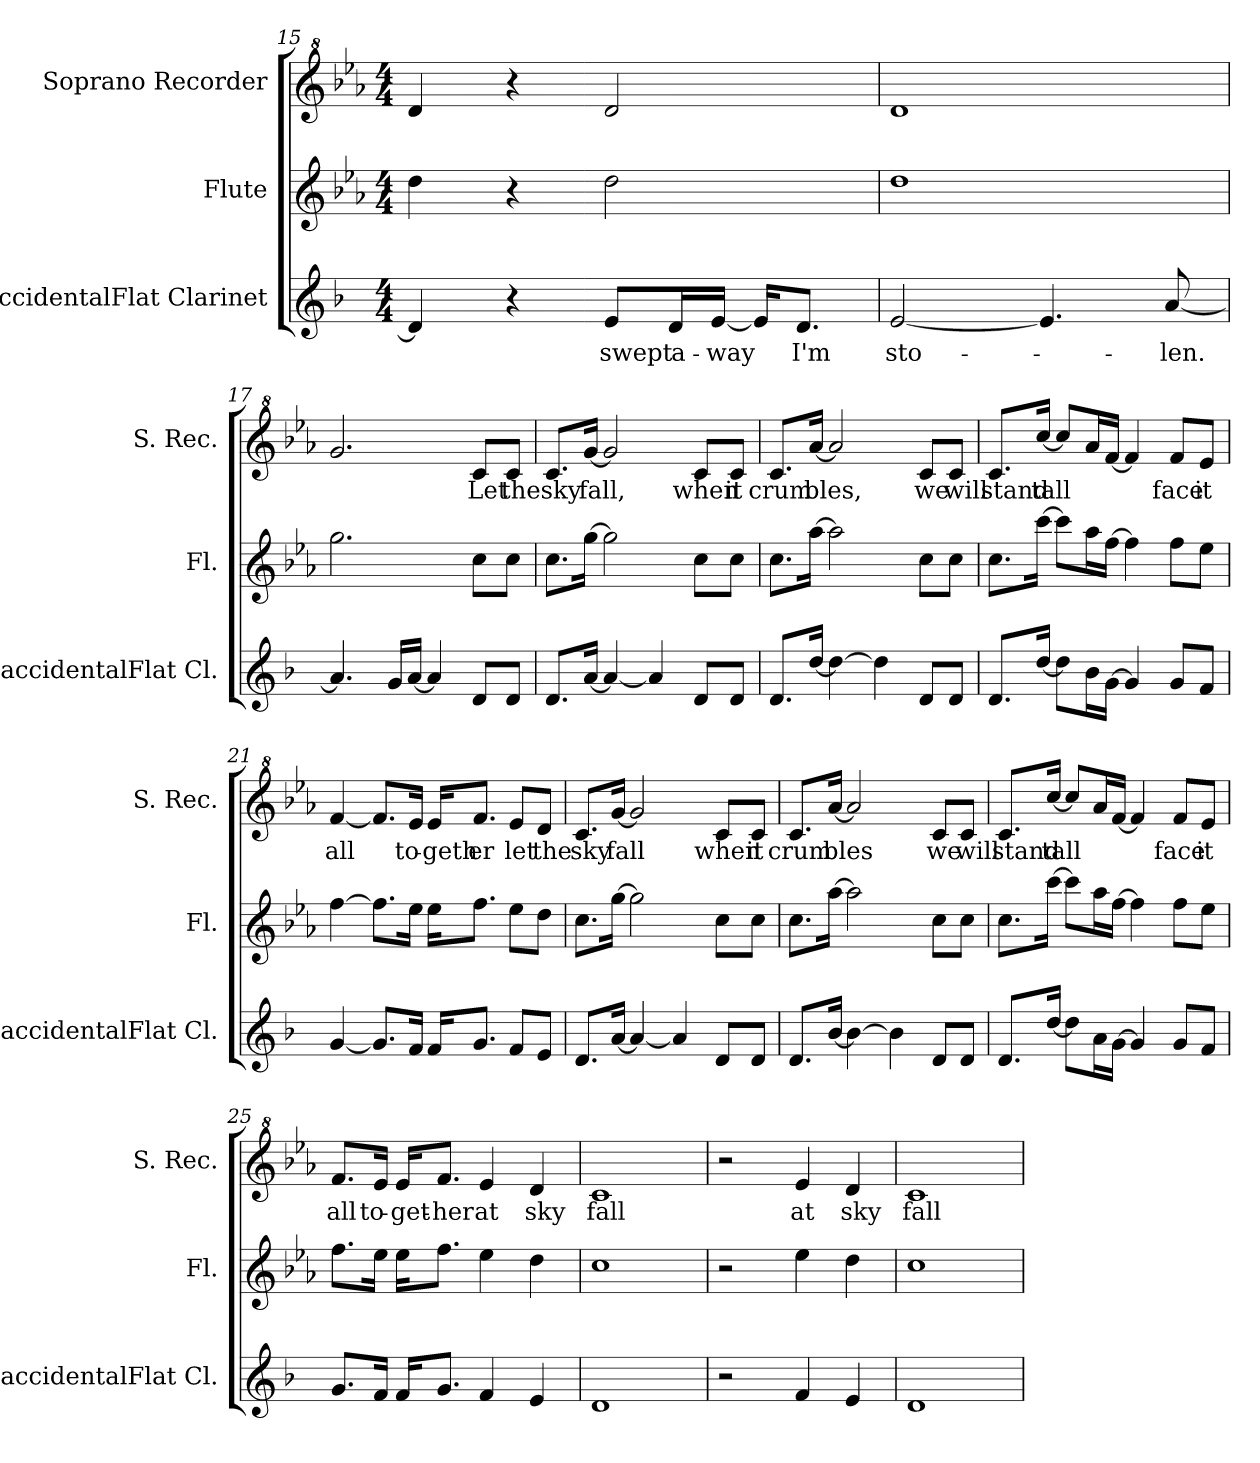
**kern	**text	**kern	**kern	**text
*part3	*part3	*part2	*part1	*part1
*staff3	*staff3	*staff2	*staff1	*staff1
*I"BaccidentalFlat Clarinet	*	*I"Flute	*I"Soprano Recorder	*
*I'BaccidentalFlat Cl.	*	*I'Fl.	*I'S. Rec.	*
*clefG2	*	*clefG2	*clefG^2	*
*ITrd1c2	*	*	*	*
*k[b-e-a-]	*	*k[b-e-a-]	*k[b-e-a-]	*
*M4/4	*	*M4/4	*M4/4	*
=15	=15	=15	=15	=15
4c/]	.	4dd\	4dd/	.
4r	.	4r	4r	.
8d/L	swept	2dd\	2dd/	.
16c/L	a-	.	.	.
[16d/JJ	-way	.	.	.
16d/KL]	.	.	.	.
8.c/J	I'm	.	.	.
=16	=16	=16	=16	=16
[2d/	sto-	1dd	1dd	.
4.d/]	.	.	.	.
[8g/	-len.	.	.	.
=17	=17	=17	=17	=17
4.g/]	.	2.gg\	2.gg/	.
16f/LL	.	.	.	.
[16g/JJ	.	.	.	.
4g/]	.	.	.	.
8c/L	.	8cc\L	8cc/L	Let
8c/J	.	8cc\J	8cc/J	the
=18	=18	=18	=18	=18
8.c/L	.	8.cc\L	8.cc/L	sky
[16g/Jk	.	[16gg\Jk	[16gg/Jk	fall,
4g/_	.	2gg\]	2gg/]	.
4g/]	.	.	.	.
8c/L	.	8cc\L	8cc/L	when
8c/J	.	8cc\J	8cc/J	it
=19	=19	=19	=19	=19
8.c/L	.	8.cc\L	8.cc/L	crum-
[16cc/Jk	.	[16aa-\Jk	[16aa-/Jk	-bles,
4cc\_	.	2aa-\]	2aa-/]	.
4cc\]	.	.	.	.
8c/L	.	8cc\L	8cc/L	we
8c/J	.	8cc\J	8cc/J	will
!!LO:LB:g=z
=20	=20	=20	=20	=20
8.c/L	.	8.cc\L	8.cc/L	stand
[16cc/Jk	.	[16ccc\Jk	[16ccc/Jk	tall
8cc\L]	.	8ccc\L]	8ccc/L]	.
16a-\L	.	16aa-\L	16aa-/L	.
[16f\JJ	.	[16ff\JJ	[16ff/JJ	.
4f/]	.	4ff\]	4ff/]	.
8f/L	.	8ff\L	8ff/L	face
8e-/J	.	8ee-\J	8ee-/J	it
=21	=21	=21	=21	=21
[4f/	.	[4ff\	[4ff/	all
8.f/L]	.	8.ff\L]	8.ff/L]	.
16e-/Jk	.	16ee-\Jk	16ee-/Jk	to-
16e-/KL	.	16ee-\KL	16ee-/KL	-geth-
8.f/J	.	8.ff\J	8.ff/J	-er
8e-/L	.	8ee-\L	8ee-/L	let
8d/J	.	8dd\J	8dd/J	the
=22	=22	=22	=22	=22
8.c/L	.	8.cc\L	8.cc/L	sky
[16g/Jk	.	[16gg\Jk	[16gg/Jk	fall
4g/_	.	2gg\]	2gg/]	.
4g/]	.	.	.	.
8c/L	.	8cc\L	8cc/L	when
8c/J	.	8cc\J	8cc/J	it
=23	=23	=23	=23	=23
8.c/L	.	8.cc\L	8.cc/L	crum-
[16a-/Jk	.	[16aa-\Jk	[16aa-/Jk	-bles
4a-\_	.	2aa-\]	2aa-/]	.
4a-\]	.	.	.	.
8c/L	.	8cc\L	8cc/L	we
8c/J	.	8cc\J	8cc/J	will
=24	=24	=24	=24	=24
8.c/L	.	8.cc\L	8.cc/L	stand
[16cc/Jk	.	[16ccc\Jk	[16ccc/Jk	tall
8cc\L]	.	8ccc\L]	8ccc/L]	.
16g\L	.	16aa-\L	16aa-/L	.
[16f\JJ	.	[16ff\JJ	[16ff/JJ	.
4f/]	.	4ff\]	4ff/]	.
8f/L	.	8ff\L	8ff/L	face
8e-/J	.	8ee-\J	8ee-/J	it
=25	=25	=25	=25	=25
8.f/L	.	8.ff\L	8.ff/L	all
16e-/Jk	.	16ee-\Jk	16ee-/Jk	to-
16e-/KL	.	16ee-\KL	16ee-/KL	-get-
8.f/J	.	8.ff\J	8.ff/J	-her
4e-/	.	4ee-\	4ee-/	at
4d/	.	4dd\	4dd/	sky
!!LO:LB:g=z
=26	=26	=26	=26	=26
1c	.	1cc	1cc	fall
=27	=27	=27	=27	=27
2r	.	2r	2r	.
4e-/	.	4ee-\	4ee-/	at
4d/	.	4dd\	4dd/	sky
=28	=28	=28	=28	=28
1c	.	1cc	1cc	fall
=	=	=	=	=
*-	*-	*-	*-	*-
